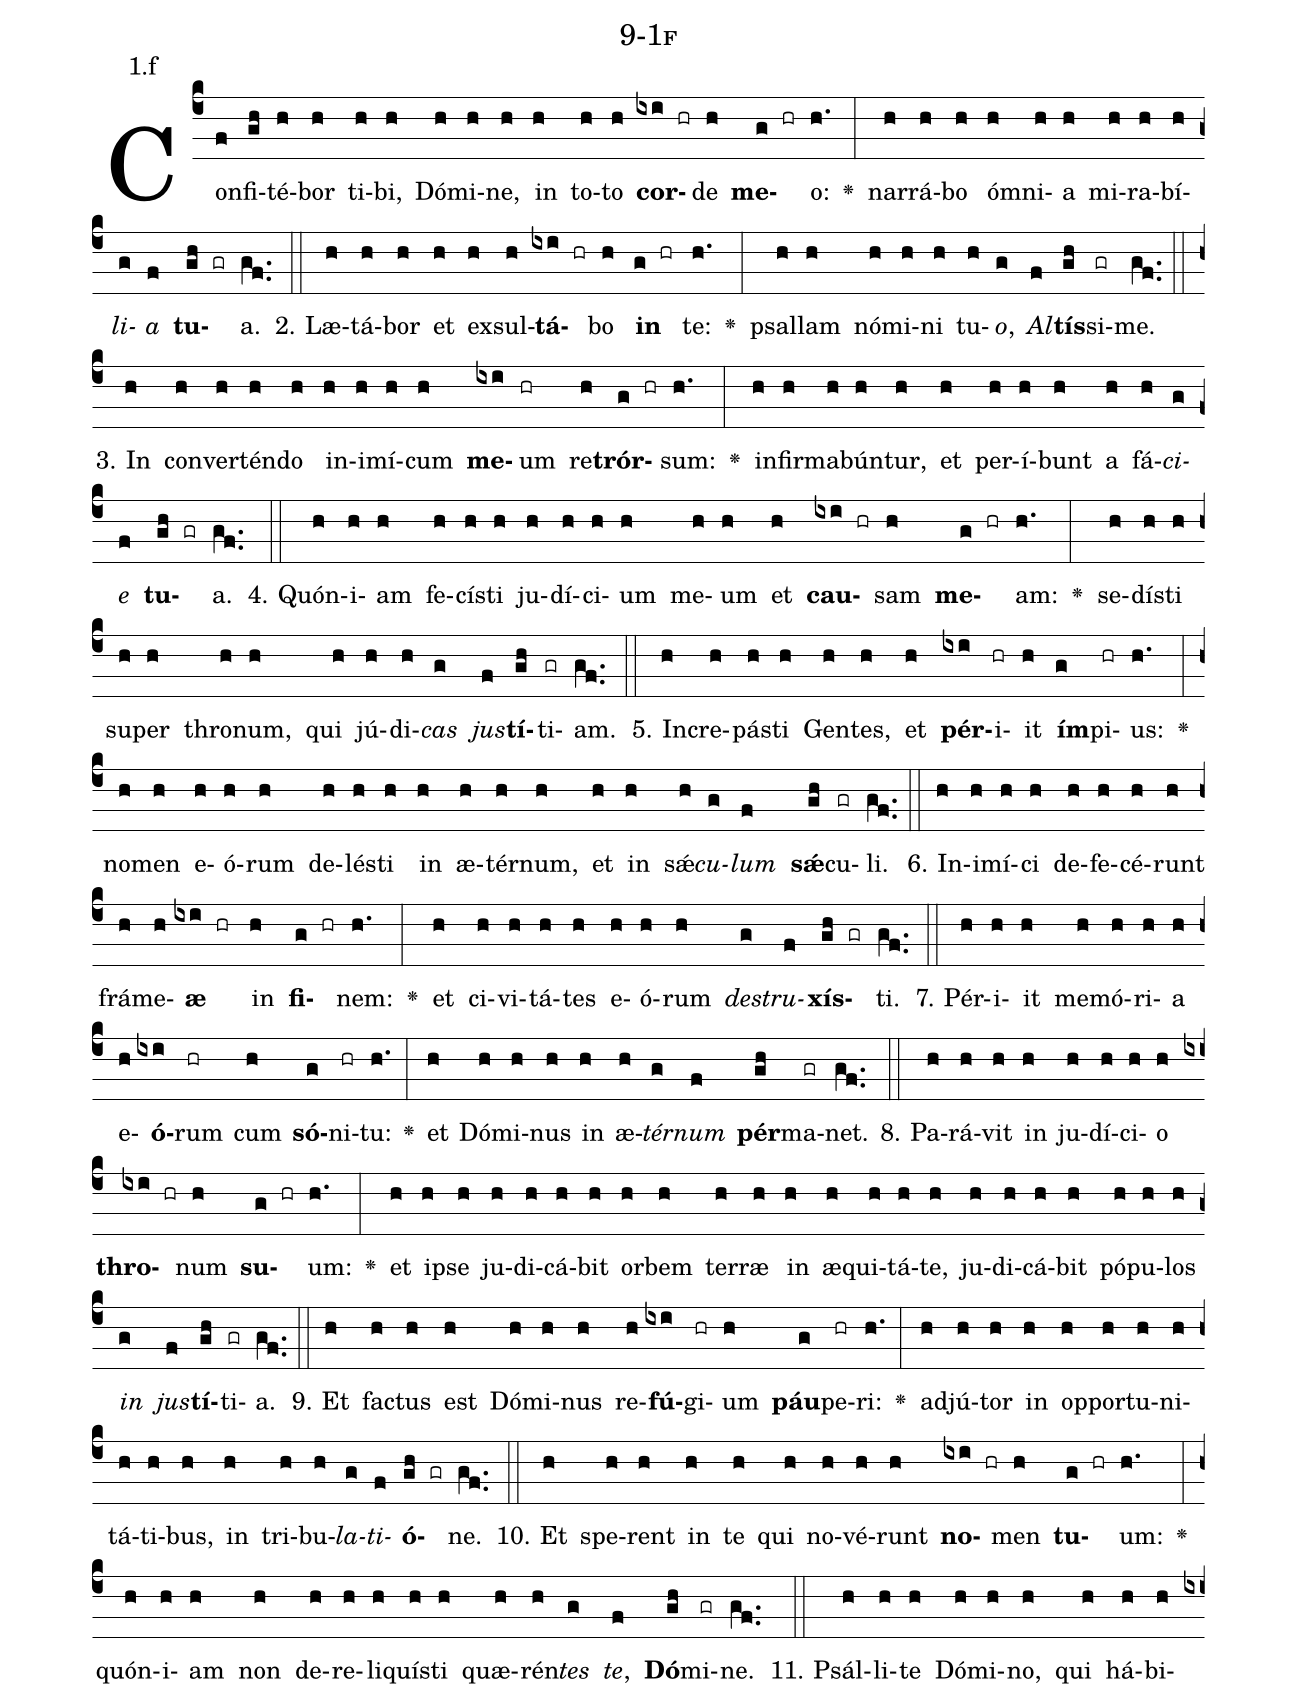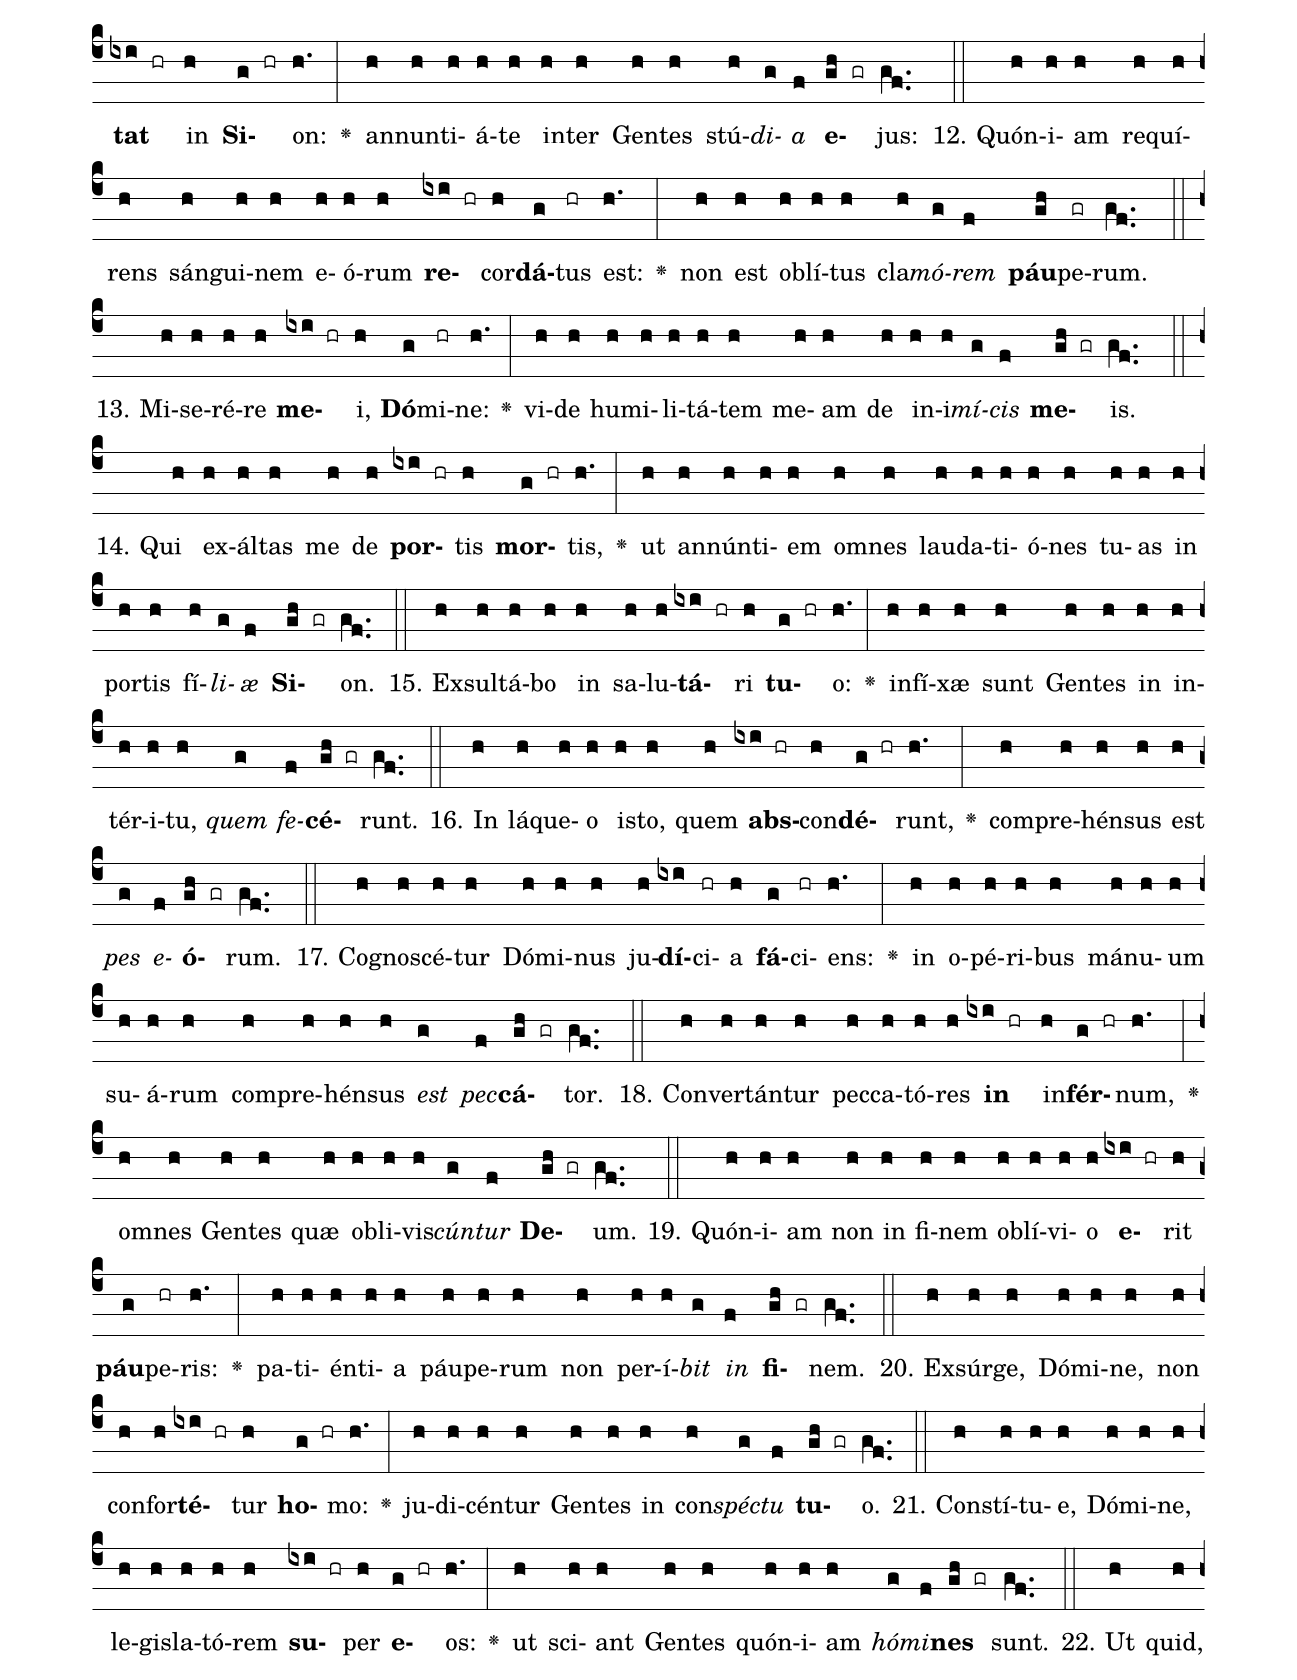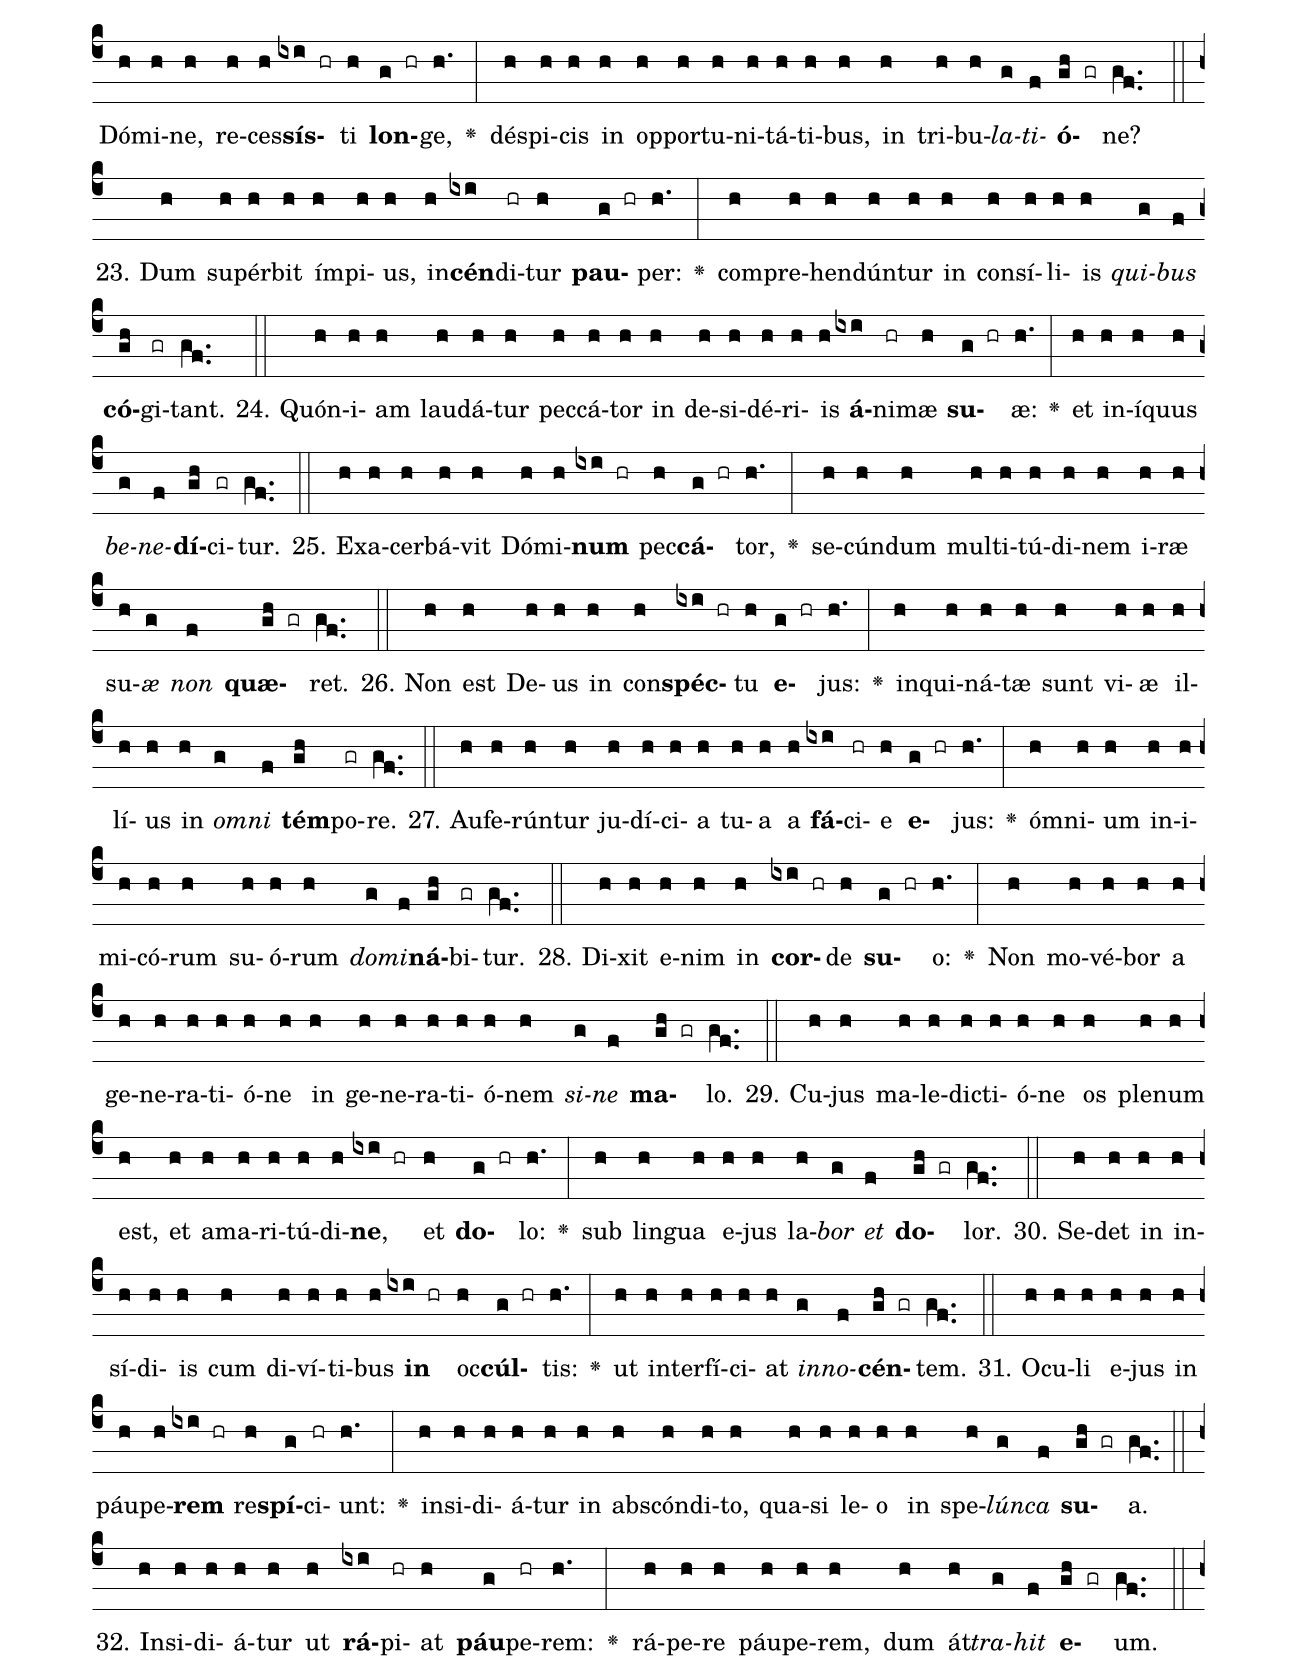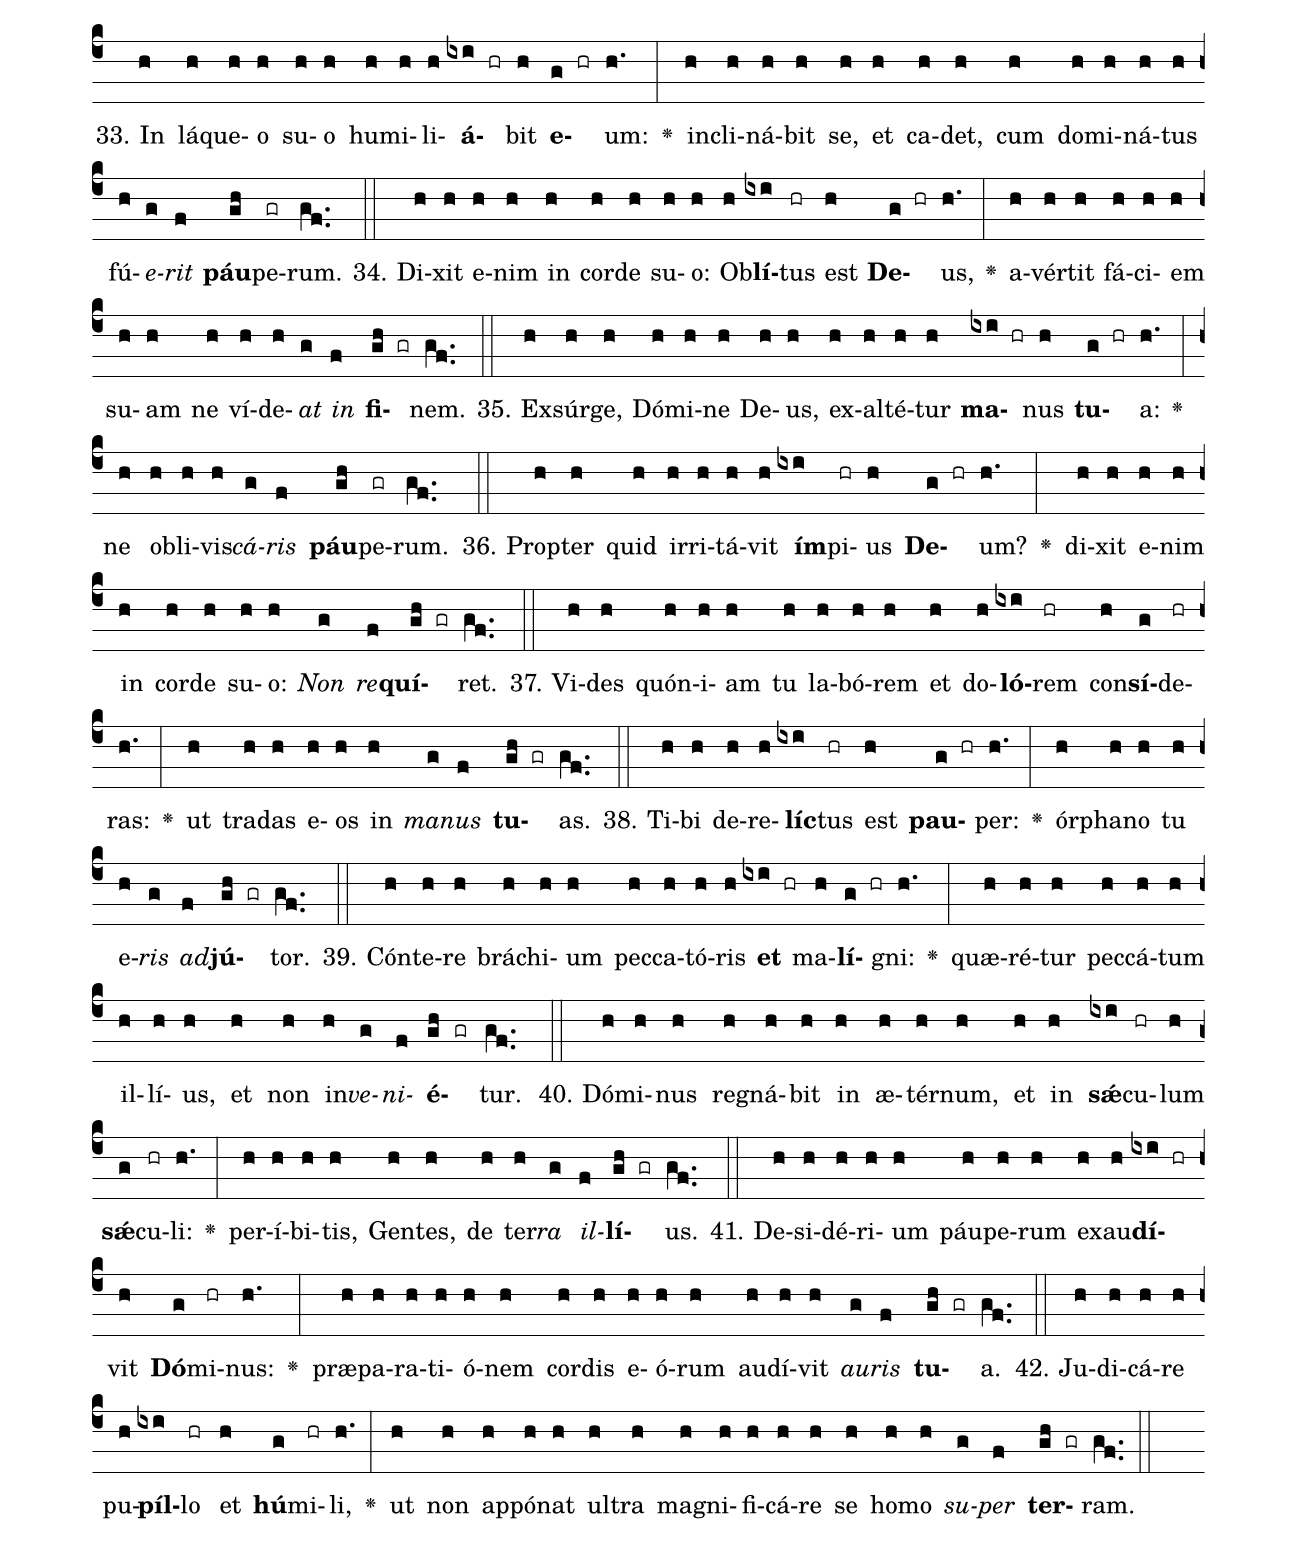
name: 9-1f;
annotation: 1.f;
%%
(c4)Con(f)fi(gh)té(h)bor(h) ti(h)bi,(h) Dó(h)mi(h)ne,(h) in(h) to(h)to(h) <b>cor</b>(ixi hr)de(h) <b>me</b>(g hr)o:(h.) <v>\greheightstar</v>(:) nar(h)rá(h)bo(h) óm(h)ni(h)a(h) mi(h)ra(h)bí(h)<i>li</i>(g)<i>a</i>(f) <b>tu</b>(gh gr)a.(gf..) (::)
2. Læ(h)tá(h)bor(h) et(h) ex(h)sul(h)<b>tá</b>(ixi hr)bo(h) <b>in</b>(g hr) te:(h.) <v>\greheightstar</v>(:) psal(h)lam(h) nó(h)mi(h)ni(h) tu(h)<i>o</i>,(g) <i>Al</i>(f)<b>tís</b>(gh)si(gr)me.(gf..) (::)
3. In(h) con(h)ver(h)tén(h)do(h) in(h)i(h)mí(h)cum(h) <b>me</b>(ixi)um(hr) re(h)<b>trór</b>(g hr)sum:(h.) <v>\greheightstar</v>(:) in(h)fir(h)ma(h)bún(h)tur,(h) et(h) per(h)í(h)bunt(h) a(h) fá(h)<i>ci</i>(g)<i>e</i>(f) <b>tu</b>(gh gr)a.(gf..) (::)
4. Quón(h)i(h)am(h) fe(h)cís(h)ti(h) ju(h)dí(h)ci(h)um(h) me(h)um(h) et(h) <b>cau</b>(ixi hr)sam(h) <b>me</b>(g hr)am:(h.) <v>\greheightstar</v>(:) se(h)dís(h)ti(h) su(h)per(h) thro(h)num,(h) qui(h) jú(h)di(h)<i>cas</i>(g) <i>jus</i>(f)<b>tí</b>(gh)ti(gr)am.(gf..) (::)
5. In(h)cre(h)pás(h)ti(h) Gen(h)tes,(h) et(h) <b>pér</b>(ixi)i(hr)it(h) <b>ím</b>(g)pi(hr)us:(h.) <v>\greheightstar</v>(:) no(h)men(h) e(h)ó(h)rum(h) de(h)lés(h)ti(h) in(h) æ(h)tér(h)num,(h) et(h) in(h) sǽ(h)<i>cu</i>(g)<i>lum</i>(f) <b>sǽ</b>(gh)cu(gr)li.(gf..) (::)
6. In(h)i(h)mí(h)ci(h) de(h)fe(h)cé(h)runt(h) frá(h)me(h)<b>æ</b>(ixi hr) in(h) <b>fi</b>(g hr)nem:(h.) <v>\greheightstar</v>(:) et(h) ci(h)vi(h)tá(h)tes(h) e(h)ó(h)rum(h) <i>de</i>(g)<i>stru</i>(f)<b>xís</b>(gh gr)ti.(gf..) (::)
7. Pér(h)i(h)it(h) me(h)mó(h)ri(h)a(h) e(h)<b>ó</b>(ixi)rum(hr) cum(h) <b>só</b>(g)ni(hr)tu:(h.) <v>\greheightstar</v>(:) et(h) Dó(h)mi(h)nus(h) in(h) æ(h)<i>tér</i>(g)<i>num</i>(f) <b>pér</b>(gh)ma(gr)net.(gf..) (::)
8. Pa(h)rá(h)vit(h) in(h) ju(h)dí(h)ci(h)o(h) <b>thro</b>(ixi hr)num(h) <b>su</b>(g hr)um:(h.) <v>\greheightstar</v>(:) et(h) ip(h)se(h) ju(h)di(h)cá(h)bit(h) or(h)bem(h) ter(h)ræ(h) in(h) æ(h)qui(h)tá(h)te,(h) ju(h)di(h)cá(h)bit(h) pó(h)pu(h)los(h) <i>in</i>(g) <i>jus</i>(f)<b>tí</b>(gh)ti(gr)a.(gf..) (::)
9. Et(h) fac(h)tus(h) est(h) Dó(h)mi(h)nus(h) re(h)<b>fú</b>(ixi)gi(hr)um(h) <b>páu</b>(g)pe(hr)ri:(h.) <v>\greheightstar</v>(:) ad(h)jú(h)tor(h) in(h) op(h)por(h)tu(h)ni(h)tá(h)ti(h)bus,(h) in(h) tri(h)bu(h)<i>la</i>(g)<i>ti</i>(f)<b>ó</b>(gh gr)ne.(gf..) (::)
10. Et(h) spe(h)rent(h) in(h) te(h) qui(h) no(h)vé(h)runt(h) <b>no</b>(ixi hr)men(h) <b>tu</b>(g hr)um:(h.) <v>\greheightstar</v>(:) quón(h)i(h)am(h) non(h) de(h)re(h)li(h)quís(h)ti(h) quæ(h)rén(h)<i>tes</i>(g) <i>te</i>,(f) <b>Dó</b>(gh)mi(gr)ne.(gf..) (::)
11. Psál(h)li(h)te(h) Dó(h)mi(h)no,(h) qui(h) há(h)bi(h)<b>tat</b>(ixi hr) in(h) <b>Si</b>(g hr)on:(h.) <v>\greheightstar</v>(:) an(h)nun(h)ti(h)á(h)te(h) in(h)ter(h) Gen(h)tes(h) stú(h)<i>di</i>(g)<i>a</i>(f) <b>e</b>(gh gr)jus:(gf..) (::)
12. Quón(h)i(h)am(h) re(h)quí(h)rens(h) sán(h)gui(h)nem(h) e(h)ó(h)rum(h) <b>re</b>(ixi hr)cor(h)<b>dá</b>(g)tus(hr) est:(h.) <v>\greheightstar</v>(:) non(h) est(h) ob(h)lí(h)tus(h) cla(h)<i>mó</i>(g)<i>rem</i>(f) <b>páu</b>(gh)pe(gr)rum.(gf..) (::)
13. Mi(h)se(h)ré(h)re(h) <b>me</b>(ixi hr)i,(h) <b>Dó</b>(g)mi(hr)ne:(h.) <v>\greheightstar</v>(:) vi(h)de(h) hu(h)mi(h)li(h)tá(h)tem(h) me(h)am(h) de(h) in(h)i(h)<i>mí</i>(g)<i>cis</i>(f) <b>me</b>(gh gr)is.(gf..) (::)
14. Qui(h) ex(h)ál(h)tas(h) me(h) de(h) <b>por</b>(ixi hr)tis(h) <b>mor</b>(g hr)tis,(h.) <v>\greheightstar</v>(:) ut(h) an(h)nún(h)ti(h)em(h) om(h)nes(h) lau(h)da(h)ti(h)ó(h)nes(h) tu(h)as(h) in(h) por(h)tis(h) fí(h)<i>li</i>(g)<i>æ</i>(f) <b>Si</b>(gh gr)on.(gf..) (::)
15. Ex(h)sul(h)tá(h)bo(h) in(h) sa(h)lu(h)<b>tá</b>(ixi hr)ri(h) <b>tu</b>(g hr)o:(h.) <v>\greheightstar</v>(:) in(h)fí(h)xæ(h) sunt(h) Gen(h)tes(h) in(h) in(h)tér(h)i(h)tu,(h) <i>quem</i>(g) <i>fe</i>(f)<b>cé</b>(gh gr)runt.(gf..) (::)
16. In(h) lá(h)que(h)o(h) is(h)to,(h) quem(h) <b>abs</b>(ixi hr)con(h)<b>dé</b>(g hr)runt,(h.) <v>\greheightstar</v>(:) com(h)pre(h)hén(h)sus(h) est(h) <i>pes</i>(g) <i>e</i>(f)<b>ó</b>(gh gr)rum.(gf..) (::)
17. Co(h)gno(h)scé(h)tur(h) Dó(h)mi(h)nus(h) ju(h)<b>dí</b>(ixi)ci(hr)a(h) <b>fá</b>(g)ci(hr)ens:(h.) <v>\greheightstar</v>(:) in(h) o(h)pé(h)ri(h)bus(h) má(h)nu(h)um(h) su(h)á(h)rum(h) com(h)pre(h)hén(h)sus(h) <i>est</i>(g) <i>pec</i>(f)<b>cá</b>(gh gr)tor.(gf..) (::)
18. Con(h)ver(h)tán(h)tur(h) pec(h)ca(h)tó(h)res(h) <b>in</b>(ixi hr) in(h)<b>fér</b>(g hr)num,(h.) <v>\greheightstar</v>(:) om(h)nes(h) Gen(h)tes(h) quæ(h) ob(h)li(h)vis(h)<i>cún</i>(g)<i>tur</i>(f) <b>De</b>(gh gr)um.(gf..) (::)
19. Quón(h)i(h)am(h) non(h) in(h) fi(h)nem(h) ob(h)lí(h)vi(h)o(h) <b>e</b>(ixi hr)rit(h) <b>páu</b>(g)pe(hr)ris:(h.) <v>\greheightstar</v>(:) pa(h)ti(h)én(h)ti(h)a(h) páu(h)pe(h)rum(h) non(h) per(h)í(h)<i>bit</i>(g) <i>in</i>(f) <b>fi</b>(gh gr)nem.(gf..) (::)
20. Ex(h)súr(h)ge,(h) Dó(h)mi(h)ne,(h) non(h) con(h)for(h)<b>té</b>(ixi hr)tur(h) <b>ho</b>(g hr)mo:(h.) <v>\greheightstar</v>(:) ju(h)di(h)cén(h)tur(h) Gen(h)tes(h) in(h) con(h)<i>spéc</i>(g)<i>tu</i>(f) <b>tu</b>(gh gr)o.(gf..) (::)
21. Con(h)stí(h)tu(h)e,(h) Dó(h)mi(h)ne,(h) le(h)gis(h)la(h)tó(h)rem(h) <b>su</b>(ixi hr)per(h) <b>e</b>(g hr)os:(h.) <v>\greheightstar</v>(:) ut(h) sci(h)ant(h) Gen(h)tes(h) quón(h)i(h)am(h) <i>hó</i>(g)<i>mi</i>(f)<b>nes</b>(gh gr) sunt.(gf..) (::)
22. Ut(h) quid,(h) Dó(h)mi(h)ne,(h) re(h)ces(h)<b>sís</b>(ixi hr)ti(h) <b>lon</b>(g hr)ge,(h.) <v>\greheightstar</v>(:) dé(h)spi(h)cis(h) in(h) op(h)por(h)tu(h)ni(h)tá(h)ti(h)bus,(h) in(h) tri(h)bu(h)<i>la</i>(g)<i>ti</i>(f)<b>ó</b>(gh gr)ne?(gf..) (::)
23. Dum(h) su(h)pér(h)bit(h) ím(h)pi(h)us,(h) in(h)<b>cén</b>(ixi)di(hr)tur(h) <b>pau</b>(g hr)per:(h.) <v>\greheightstar</v>(:) com(h)pre(h)hen(h)dún(h)tur(h) in(h) con(h)sí(h)li(h)is(h) <i>qui</i>(g)<i>bus</i>(f) <b>có</b>(gh)gi(gr)tant.(gf..) (::)
24. Quón(h)i(h)am(h) lau(h)dá(h)tur(h) pec(h)cá(h)tor(h) in(h) de(h)si(h)dé(h)ri(h)is(h) <b>á</b>(ixi)ni(hr)mæ(h) <b>su</b>(g hr)æ:(h.) <v>\greheightstar</v>(:) et(h) in(h)í(h)quus(h) <i>be</i>(g)<i>ne</i>(f)<b>dí</b>(gh)ci(gr)tur.(gf..) (::)
25. Ex(h)a(h)cer(h)bá(h)vit(h) Dó(h)mi(h)<b>num</b>(ixi hr) pec(h)<b>cá</b>(g hr)tor,(h.) <v>\greheightstar</v>(:) se(h)cún(h)dum(h) mul(h)ti(h)tú(h)di(h)nem(h) i(h)ræ(h) su(h)<i>æ</i>(g) <i>non</i>(f) <b>quæ</b>(gh gr)ret.(gf..) (::)
26. Non(h) est(h) De(h)us(h) in(h) con(h)<b>spéc</b>(ixi hr)tu(h) <b>e</b>(g hr)jus:(h.) <v>\greheightstar</v>(:) in(h)qui(h)ná(h)tæ(h) sunt(h) vi(h)æ(h) il(h)lí(h)us(h) in(h) <i>om</i>(g)<i>ni</i>(f) <b>tém</b>(gh)po(gr)re.(gf..) (::)
27. Au(h)fe(h)rún(h)tur(h) ju(h)dí(h)ci(h)a(h) tu(h)a(h) a(h) <b>fá</b>(ixi)ci(hr)e(h) <b>e</b>(g hr)jus:(h.) <v>\greheightstar</v>(:) óm(h)ni(h)um(h) in(h)i(h)mi(h)có(h)rum(h) su(h)ó(h)rum(h) <i>do</i>(g)<i>mi</i>(f)<b>ná</b>(gh)bi(gr)tur.(gf..) (::)
28. Di(h)xit(h) e(h)nim(h) in(h) <b>cor</b>(ixi hr)de(h) <b>su</b>(g hr)o:(h.) <v>\greheightstar</v>(:) Non(h) mo(h)vé(h)bor(h) a(h) ge(h)ne(h)ra(h)ti(h)ó(h)ne(h) in(h) ge(h)ne(h)ra(h)ti(h)ó(h)nem(h) <i>si</i>(g)<i>ne</i>(f) <b>ma</b>(gh gr)lo.(gf..) (::)
29. Cu(h)jus(h) ma(h)le(h)dic(h)ti(h)ó(h)ne(h) os(h) ple(h)num(h) est,(h) et(h) a(h)ma(h)ri(h)tú(h)di(h)<b>ne</b>,(ixi hr) et(h) <b>do</b>(g hr)lo:(h.) <v>\greheightstar</v>(:) sub(h) lin(h)gua(h) e(h)jus(h) la(h)<i>bor</i>(g) <i>et</i>(f) <b>do</b>(gh gr)lor.(gf..) (::)
30. Se(h)det(h) in(h) in(h)sí(h)di(h)is(h) cum(h) di(h)ví(h)ti(h)bus(h) <b>in</b>(ixi hr) oc(h)<b>cúl</b>(g hr)tis:(h.) <v>\greheightstar</v>(:) ut(h) in(h)ter(h)fí(h)ci(h)at(h) <i>in</i>(g)<i>no</i>(f)<b>cén</b>(gh gr)tem.(gf..) (::)
31. O(h)cu(h)li(h) e(h)jus(h) in(h) páu(h)pe(h)<b>rem</b>(ixi hr) re(h)<b>spí</b>(g)ci(hr)unt:(h.) <v>\greheightstar</v>(:) in(h)si(h)di(h)á(h)tur(h) in(h) abs(h)cón(h)di(h)to,(h) qua(h)si(h) le(h)o(h) in(h) spe(h)<i>lún</i>(g)<i>ca</i>(f) <b>su</b>(gh gr)a.(gf..) (::)
32. In(h)si(h)di(h)á(h)tur(h) ut(h) <b>rá</b>(ixi)pi(hr)at(h) <b>páu</b>(g)pe(hr)rem:(h.) <v>\greheightstar</v>(:) rá(h)pe(h)re(h) páu(h)pe(h)rem,(h) dum(h) át(h)<i>tra</i>(g)<i>hit</i>(f) <b>e</b>(gh gr)um.(gf..) (::)
33. In(h) lá(h)que(h)o(h) su(h)o(h) hu(h)mi(h)li(h)<b>á</b>(ixi hr)bit(h) <b>e</b>(g hr)um:(h.) <v>\greheightstar</v>(:) in(h)cli(h)ná(h)bit(h) se,(h) et(h) ca(h)det,(h) cum(h) do(h)mi(h)ná(h)tus(h) fú(h)<i>e</i>(g)<i>rit</i>(f) <b>páu</b>(gh)pe(gr)rum.(gf..) (::)
34. Di(h)xit(h) e(h)nim(h) in(h) cor(h)de(h) su(h)o:(h) Ob(h)<b>lí</b>(ixi)tus(hr) est(h) <b>De</b>(g hr)us,(h.) <v>\greheightstar</v>(:) a(h)vér(h)tit(h) fá(h)ci(h)em(h) su(h)am(h) ne(h) ví(h)de(h)<i>at</i>(g) <i>in</i>(f) <b>fi</b>(gh gr)nem.(gf..) (::)
35. Ex(h)súr(h)ge,(h) Dó(h)mi(h)ne(h) De(h)us,(h) ex(h)al(h)té(h)tur(h) <b>ma</b>(ixi hr)nus(h) <b>tu</b>(g hr)a:(h.) <v>\greheightstar</v>(:) ne(h) ob(h)li(h)vis(h)<i>cá</i>(g)<i>ris</i>(f) <b>páu</b>(gh)pe(gr)rum.(gf..) (::)
36. Prop(h)ter(h) quid(h) ir(h)ri(h)tá(h)vit(h) <b>ím</b>(ixi)pi(hr)us(h) <b>De</b>(g hr)um?(h.) <v>\greheightstar</v>(:) di(h)xit(h) e(h)nim(h) in(h) cor(h)de(h) su(h)o:(h) <i>Non</i>(g) <i>re</i>(f)<b>quí</b>(gh gr)ret.(gf..) (::)
37. Vi(h)des(h) quón(h)i(h)am(h) tu(h) la(h)bó(h)rem(h) et(h) do(h)<b>ló</b>(ixi)rem(hr) con(h)<b>sí</b>(g)de(hr)ras:(h.) <v>\greheightstar</v>(:) ut(h) tra(h)das(h) e(h)os(h) in(h) <i>ma</i>(g)<i>nus</i>(f) <b>tu</b>(gh gr)as.(gf..) (::)
38. Ti(h)bi(h) de(h)re(h)<b>líc</b>(ixi)tus(hr) est(h) <b>pau</b>(g hr)per:(h.) <v>\greheightstar</v>(:) ór(h)pha(h)no(h) tu(h) e(h)<i>ris</i>(g) <i>ad</i>(f)<b>jú</b>(gh gr)tor.(gf..) (::)
39. Cón(h)te(h)re(h) brá(h)chi(h)um(h) pec(h)ca(h)tó(h)ris(h) <b>et</b>(ixi hr) ma(h)<b>lí</b>(g hr)gni:(h.) <v>\greheightstar</v>(:) quæ(h)ré(h)tur(h) pec(h)cá(h)tum(h) il(h)lí(h)us,(h) et(h) non(h) in(h)<i>ve</i>(g)<i>ni</i>(f)<b>é</b>(gh gr)tur.(gf..) (::)
40. Dó(h)mi(h)nus(h) re(h)gná(h)bit(h) in(h) æ(h)tér(h)num,(h) et(h) in(h) <b>sǽ</b>(ixi)cu(hr)lum(h) <b>sǽ</b>(g)cu(hr)li:(h.) <v>\greheightstar</v>(:) per(h)í(h)bi(h)tis,(h) Gen(h)tes,(h) de(h) ter(h)<i>ra</i>(g) <i>il</i>(f)<b>lí</b>(gh gr)us.(gf..) (::)
41. De(h)si(h)dé(h)ri(h)um(h) páu(h)pe(h)rum(h) ex(h)au(h)<b>dí</b>(ixi hr)vit(h) <b>Dó</b>(g)mi(hr)nus:(h.) <v>\greheightstar</v>(:) præ(h)pa(h)ra(h)ti(h)ó(h)nem(h) cor(h)dis(h) e(h)ó(h)rum(h) au(h)dí(h)vit(h) <i>au</i>(g)<i>ris</i>(f) <b>tu</b>(gh gr)a.(gf..) (::)
42. Ju(h)di(h)cá(h)re(h) pu(h)<b>píl</b>(ixi)lo(hr) et(h) <b>hú</b>(g)mi(hr)li,(h.) <v>\greheightstar</v>(:) ut(h) non(h) ap(h)pó(h)nat(h) ul(h)tra(h) ma(h)gni(h)fi(h)cá(h)re(h) se(h) ho(h)mo(h) <i>su</i>(g)<i>per</i>(f) <b>ter</b>(gh gr)ram.(gf..) (::)
